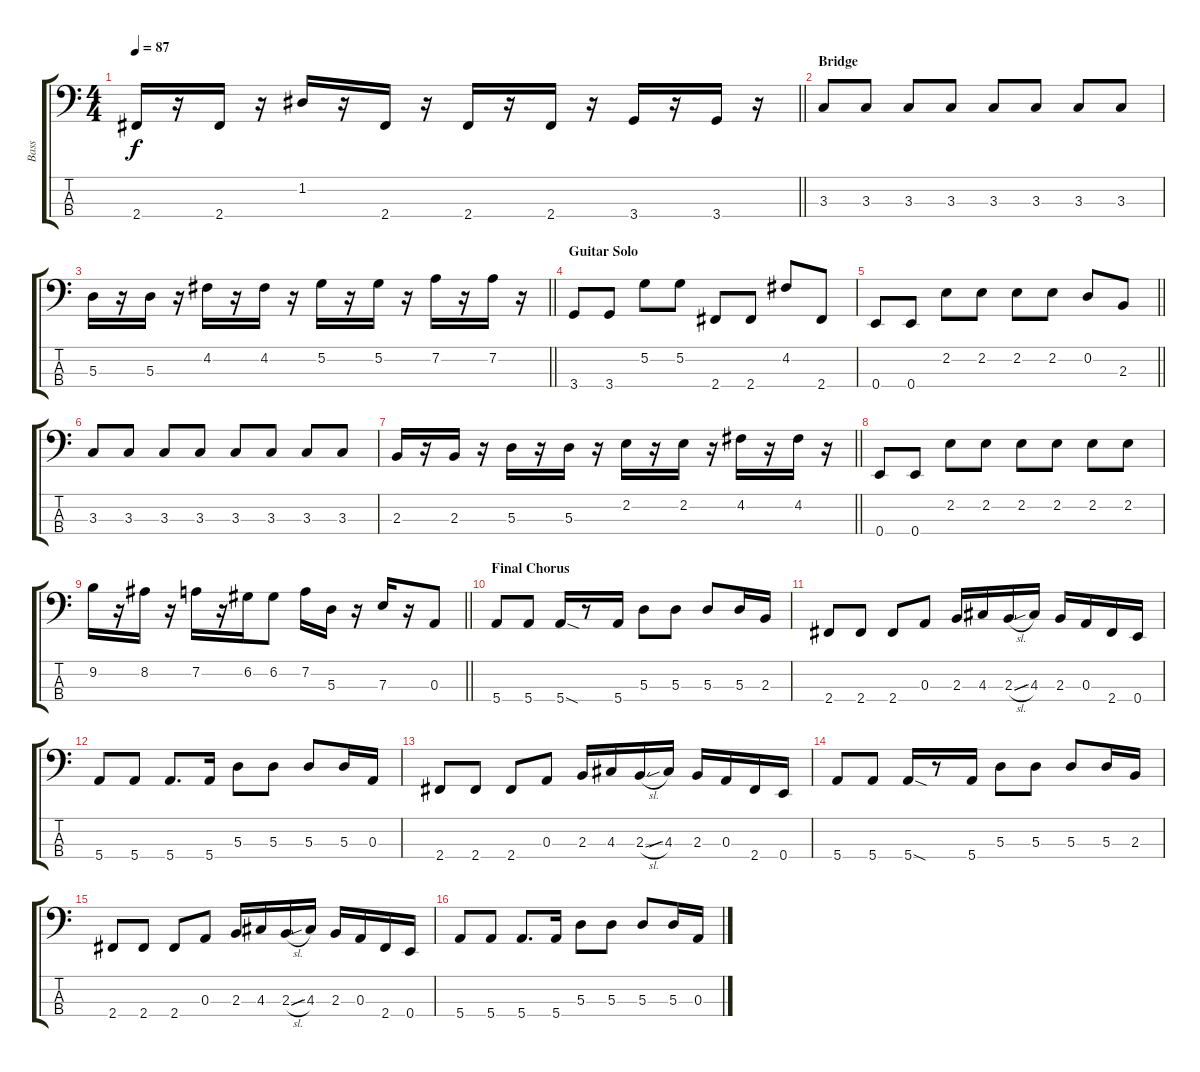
\track ("Bass" "Bass") {instrument electricbassfinger}
\staff {score tabs}
\tuning (G2 D2 A1 E1) {hide}
\ts (4 4)
\tempo 87
\clef f4
\barLineRight lightlight
\ks c
2.4.16{dy f} r.16 2.4.16 r.16 1.2.16 r.16 2.4.16 r.16 2.4.16 r.16 2.4.16 r.16 3.4.16 r.16 3.4.16 r.16 |
\section ("" "Bridge")
3.3.8 3.3.8 3.3.8 3.3.8 3.3.8 3.3.8 3.3.8 3.3.8 |
\barLineRight lightlight
5.3.16 r.16 5.3.16 r.16 4.2.16 r.16 4.2.16 r.16 5.2.16 r.16 5.2.16 r.16 7.2.16 r.16 7.2.16 r.16 |
\section ("" "Guitar Solo")
3.4.8 3.4.8 5.2.8 5.2.8 2.4.8 2.4.8 4.2.8 2.4.8 |
\barLineRight lightlight
0.4.8 0.4.8 2.2.8 2.2.8 2.2.8 2.2.8 0.2.8 2.3.8 |
3.3.8 3.3.8 3.3.8 3.3.8 3.3.8 3.3.8 3.3.8 3.3.8 |
\barLineRight lightlight
2.3.16 r.16 2.3.16 r.16 5.3.16 r.16 5.3.16 r.16 2.2.16 r.16 2.2.16 r.16 4.2.16 r.16 4.2.16 r.16 |
0.4.8 0.4.8 2.2.8 2.2.8 2.2.8 2.2.8 2.2.8 2.2.8 |
\barLineRight lightlight
9.2.16 r.16 8.2.16 r.16 7.2.16 r.16 6.2.16 6.2.8 7.2.16 5.3.16 r.16 7.3.16 r.16 0.3.8 |
\section ("" "Final Chorus")
5.4.8 5.4.8 5.4{sod}.16 r.8 5.4.16 5.3.8 5.3.8 5.3.8 5.3.16 2.3.16 |
2.4.8 2.4.8 2.4.8 0.3.8 2.3.16 4.3.16 2.3{sl}.16 4.3{sib}.16 2.3.16 0.3.16 2.4.16 0.4.16 |
5.4.8 5.4.8 5.4.8{d} 5.4.16 5.3.8 5.3.8 5.3.8 5.3.16 0.3.16 |
2.4.8 2.4.8 2.4.8 0.3.8 2.3.16 4.3.16 2.3{sl}.16 4.3{sib}.16 2.3.16 0.3.16 2.4.16 0.4.16 |
5.4.8 5.4.8 5.4{sod}.16 r.8 5.4.16 5.3.8 5.3.8 5.3.8 5.3.16 2.3.16 |
2.4.8 2.4.8 2.4.8 0.3.8 2.3.16 4.3.16 2.3{sl}.16 4.3{sib}.16 2.3.16 0.3.16 2.4.16 0.4.16 |
5.4.8 5.4.8 5.4.8{d} 5.4.16 5.3.8 5.3.8 5.3.8 5.3.16 0.3.16
